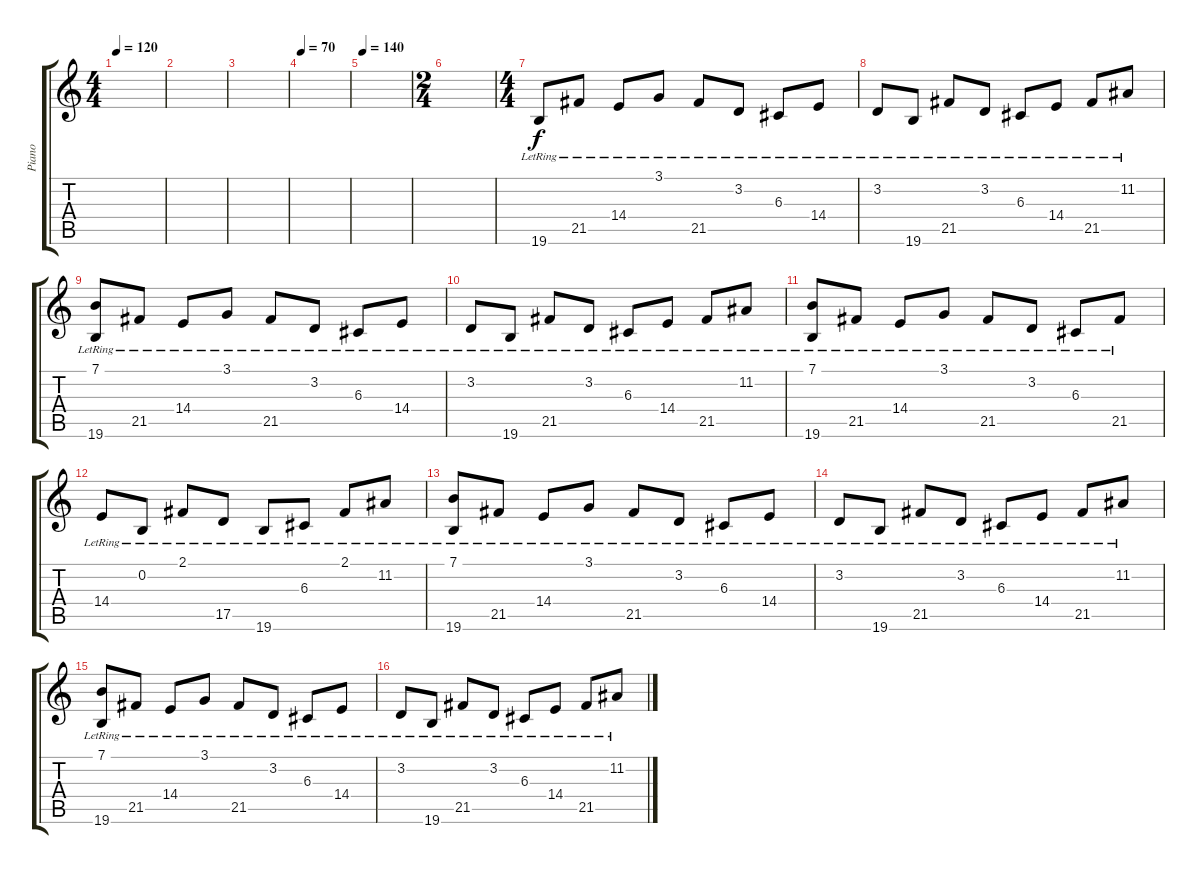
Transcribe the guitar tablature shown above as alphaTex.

\track ("Piano" "Piano") {instrument acousticgrandpiano}
\staff {score tabs}
\tuning (E4 B3 G3 D3 A2 E2) {hide}
\ts (4 4)
\tempo 120
\clef g2
\ks c
|
|
|
\tempo 70
|
\tempo 140
|
\ts (2 4)
|
\ts (4 4)
19.6{lr}.8 21.5{lr}.8 14.4{lr}.8 3.1{lr}.8 21.5{lr}.8 3.2{lr}.8 6.3{lr}.8 14.4{lr}.8 |
3.2{lr}.8 19.6{lr}.8 21.5{lr}.8 3.2{lr}.8 6.3{lr}.8 14.4{lr}.8 21.5{lr}.8 11.2{lr}.8 |
(7.1{lr} 19.6{lr}).8 21.5{lr}.8 14.4{lr}.8 3.1{lr}.8 21.5{lr}.8 3.2{lr}.8 6.3{lr}.8 14.4{lr}.8 |
3.2{lr}.8 19.6{lr}.8 21.5{lr}.8 3.2{lr}.8 6.3{lr}.8 14.4{lr}.8 21.5{lr}.8 11.2{lr}.8 |
(7.1{lr} 19.6{lr}).8 21.5{lr}.8 14.4{lr}.8 3.1{lr}.8 21.5{lr}.8 3.2{lr}.8 6.3{lr}.8 21.5{lr}.8 |
14.4{lr}.8 0.2{lr}.8 2.1{lr}.8 17.5{lr}.8 19.6{lr}.8 6.3{lr}.8 2.1{lr}.8 11.2{lr}.8 |
(7.1{lr} 19.6{lr}).8 21.5{lr}.8 14.4{lr}.8 3.1{lr}.8 21.5{lr}.8 3.2{lr}.8 6.3{lr}.8 14.4{lr}.8 |
3.2{lr}.8 19.6{lr}.8 21.5{lr}.8 3.2{lr}.8 6.3{lr}.8 14.4{lr}.8 21.5{lr}.8 11.2{lr}.8 |
(7.1{lr} 19.6{lr}).8 21.5{lr}.8 14.4{lr}.8 3.1{lr}.8 21.5{lr}.8 3.2{lr}.8 6.3{lr}.8 14.4{lr}.8 |
3.2{lr}.8 19.6{lr}.8 21.5{lr}.8 3.2{lr}.8 6.3{lr}.8 14.4{lr}.8 21.5{lr}.8 11.2{lr}.8
